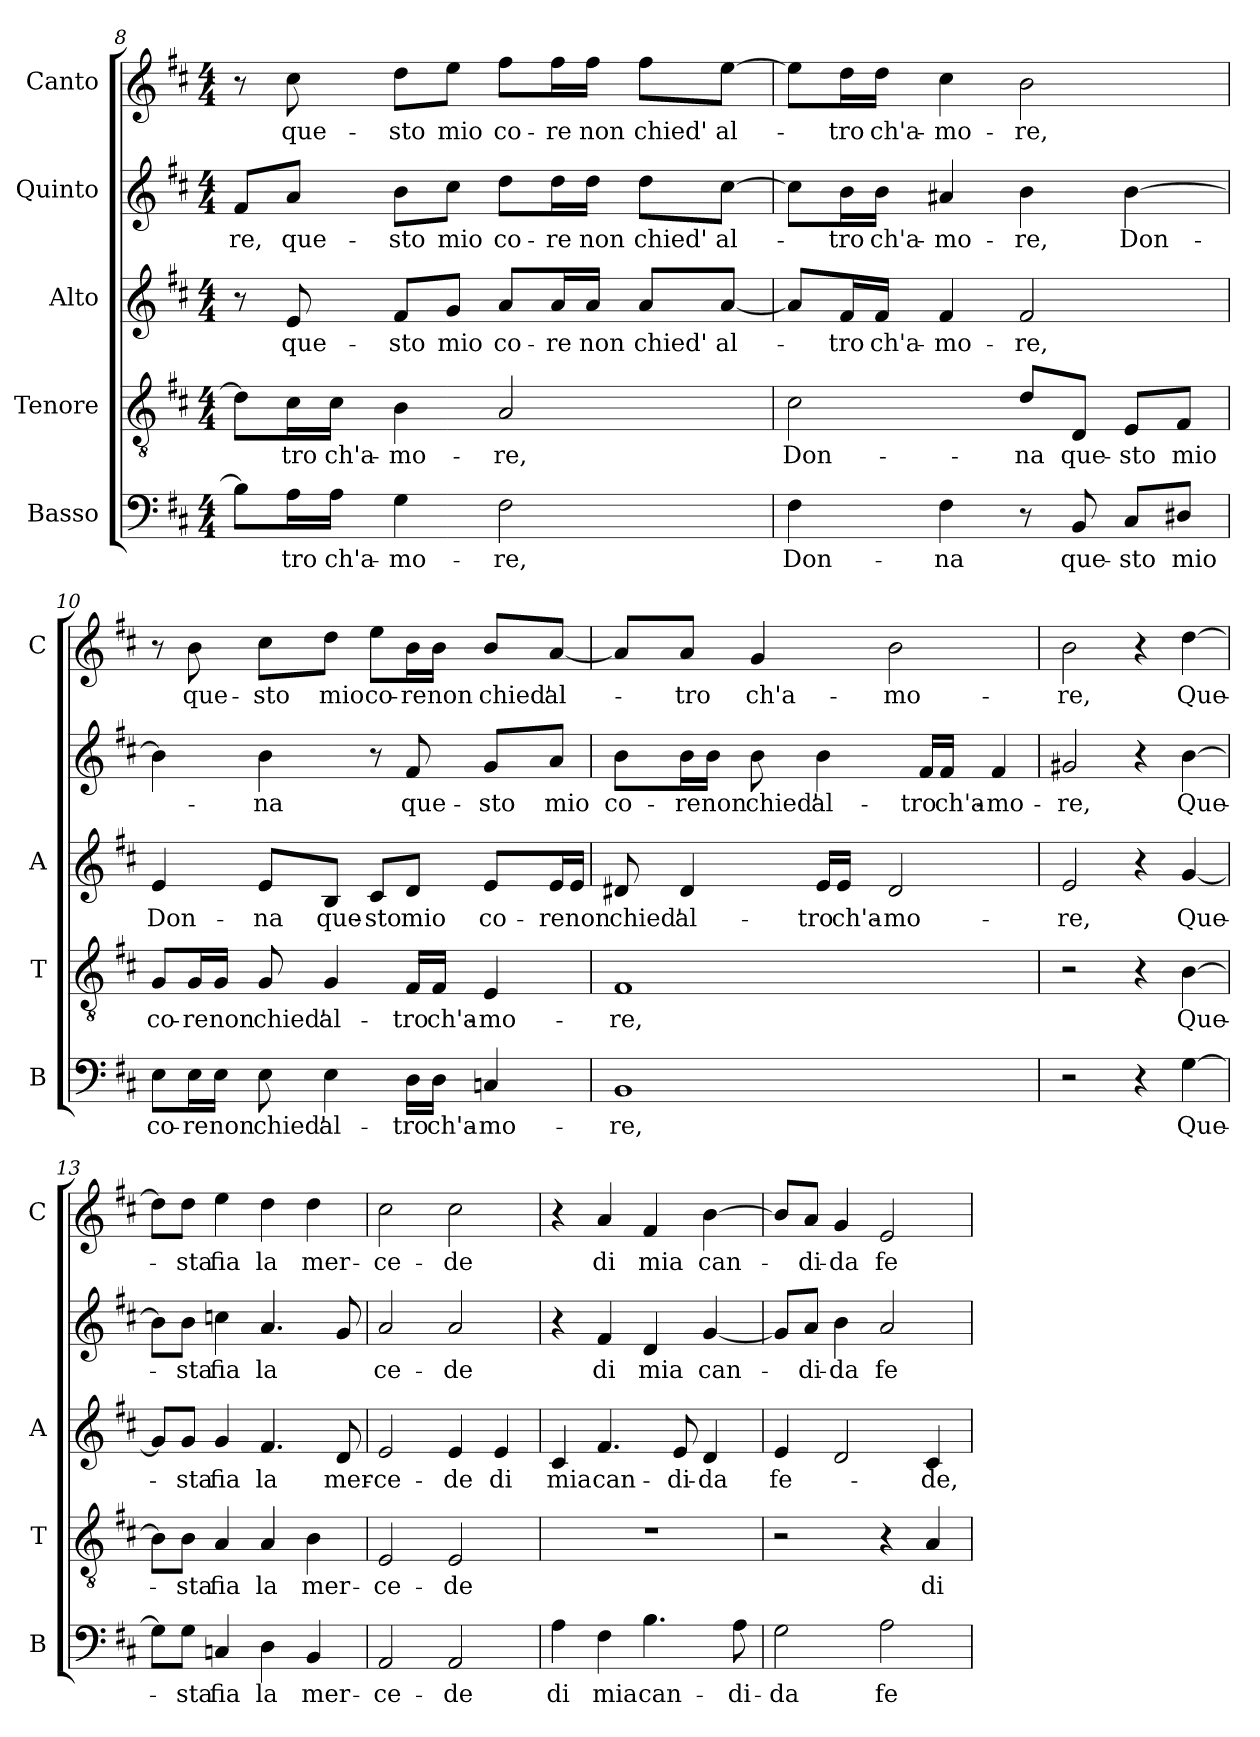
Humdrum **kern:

**kern	**text	**kern	**text	**kern	**text	**kern	**text	**kern	**text
*part5	*part5	*part4	*part4	*part3	*part3	*part2	*part2	*part1	*part1
*staff5	*staff5	*staff4	*staff4	*staff3	*staff3	*staff2	*staff2	*staff1	*staff1
*I"Basso	*	*I"Tenore	*	*I"Alto	*	*I"Quinto	*	*I"Canto	*
*I'B	*	*I'T	*	*I'A	*	*	*	*I'C	*
!!LO:PB:g=z
*clefF4	*	*clefGv2	*	*clefG2	*	*clefG2	*	*clefG2	*
*k[f#c#]	*	*k[f#c#]	*	*k[f#c#]	*	*k[f#c#]	*	*k[f#c#]	*
*D:	*	*D:	*	*D:	*	*D:	*	*D:	*
*M4/4	*	*M4/4	*	*M4/4	*	*M4/4	*	*M4/4	*
=8	=8	=8	=8	=8	=8	=8	=8	=8	=8
!	!	!	!	!	!	!	!LO:LY:b	!	!
8B\L]	.	8d\L]	.	8r	.	8f#/L	-re,	8r	.
!	!LO:LY:b	!	!LO:LY:b	!	!LO:LY:b	!	!LO:LY:b	!	!LO:LY:b
16A\L	-tro	16c#\L	-tro	8e/	que-	8a/J	que-	8cc#\	que-
!	!LO:LY:b	!	!LO:LY:b	!	!	!	!	!	!
16A\JJ	ch'a-	16c#\JJ	ch'a-	.	.	.	.	.	.
!	!LO:LY:b	!	!LO:LY:b	!	!LO:LY:b	!	!LO:LY:b	!	!LO:LY:b
4G\	-mo-	4B\	-mo-	8f#/L	-sto	8b\L	-sto	8dd\L	-sto
!	!	!	!	!	!LO:LY:b	!	!LO:LY:b	!	!LO:LY:b
.	.	.	.	8g/J	mio	8cc#\J	mio	8ee\J	mio
!	!LO:LY:b	!	!LO:LY:b	!	!LO:LY:b	!	!LO:LY:b	!	!LO:LY:b
2F#\	-re,	2A/	-re,	8a/L	co-	8dd\L	co-	8ff#\L	co-
!	!	!	!	!	!LO:LY:b	!	!LO:LY:b	!	!LO:LY:b
.	.	.	.	16a/L	-re	16dd\L	-re	16ff#\L	-re
!	!	!	!	!	!LO:LY:b	!	!LO:LY:b	!	!LO:LY:b
.	.	.	.	16a/JJ	non	16dd\JJ	non	16ff#\JJ	non
!	!	!	!	!	!LO:LY:b	!	!LO:LY:b	!	!LO:LY:b
.	.	.	.	8a/L	chied'	8dd\L	chied'	8ff#\L	chied'
!	!	!	!	!	!LO:LY:b	!	!LO:LY:b	!	!LO:LY:b
.	.	.	.	[8a/J	al-	[8cc#\J	al-	[8ee\J	al-
=9	=9	=9	=9	=9	=9	=9	=9	=9	=9
!	!LO:LY:b	!	!LO:LY:b	!	!	!	!	!	!
4F#\	Don-	2c#\	Don-	8a/L]	.	8cc#\L]	.	8ee\L]	.
!	!	!	!	!	!LO:LY:b	!	!LO:LY:b	!	!LO:LY:b
.	.	.	.	16f#/L	-tro	16b\L	-tro	16dd\L	-tro
!	!	!	!	!	!LO:LY:b	!	!LO:LY:b	!	!LO:LY:b
.	.	.	.	16f#/JJ	ch'a-	16b\JJ	ch'a-	16dd\JJ	ch'a-
!	!LO:LY:b	!	!	!	!LO:LY:b	!	!LO:LY:b	!	!LO:LY:b
4F#\	-na	.	.	4f#/	-mo-	4a#X/	-mo-	4cc#\	-mo-
!	!	!	!LO:LY:b	!	!LO:LY:b	!	!LO:LY:b	!	!LO:LY:b
8r	.	8d/L	-na	2f#/	-re,	4b\	-re,	2b\	-re,
!	!LO:LY:b	!	!LO:LY:b	!	!	!	!	!	!
8BB/	que-	8D/J	que-	.	.	.	.	.	.
!	!LO:LY:b	!	!LO:LY:b	!	!	!	!LO:LY:b	!	!
8C#/L	-sto	8E/L	-sto	.	.	[4b\	Don-	.	.
!	!LO:LY:b	!	!LO:LY:b	!	!	!	!	!	!
8D#X/J	mio	8F#/J	mio	.	.	.	.	.	.
=10	=10	=10	=10	=10	=10	=10	=10	=10	=10
!	!LO:LY:b	!	!LO:LY:b	!	!LO:LY:b	!	!	!	!
8E\L	co-	8G/L	co-	4e/	Don-	4b\]	.	8r	.
!	!LO:LY:b	!	!LO:LY:b	!	!	!	!	!	!LO:LY:b
16E\L	-re	16G/L	-re	.	.	.	.	8b\	que-
!	!LO:LY:b	!	!LO:LY:b	!	!	!	!	!	!
16E\JJ	non	16G/JJ	non	.	.	.	.	.	.
!	!LO:LY:b	!	!LO:LY:b	!	!LO:LY:b	!	!LO:LY:b	!	!LO:LY:b
8E\	chied'	8G/	chied'	8e/L	-na	4b\	-na	8cc#\L	-sto
!	!LO:LY:b	!	!LO:LY:b	!	!LO:LY:b	!	!	!	!LO:LY:b
4E\	al-	4G/	al-	8B/J	que-	.	.	8dd\J	mio
!	!	!	!	!	!LO:LY:b	!	!	!	!LO:LY:b
.	.	.	.	8c#/L	-sto	8r	.	8ee\L	co-
!	!LO:LY:b	!	!LO:LY:b	!	!LO:LY:b	!	!LO:LY:b	!	!LO:LY:b
16D\LL	-tro	16F#/LL	-tro	8d/J	mio	8f#/	que-	16b\L	-re
!	!LO:LY:b	!	!LO:LY:b	!	!	!	!	!	!LO:LY:b
16D\JJ	ch'a-	16F#/JJ	ch'a-	.	.	.	.	16b\JJ	non
!	!LO:LY:b	!	!LO:LY:b	!	!LO:LY:b	!	!LO:LY:b	!	!LO:LY:b
4Cn/	-mo-	4E/	-mo-	8e/L	co-	8g/L	-sto	8b/L	chied'
!	!	!	!	!	!LO:LY:b	!	!LO:LY:b	!	!LO:LY:b
.	.	.	.	16e/L	-re	8a/J	mio	[8a/J	al-
!	!	!	!	!	!LO:LY:b	!	!	!	!
.	.	.	.	16e/JJ	non	.	.	.	.
!!LO:LB:g=z
=11	=11	=11	=11	=11	=11	=11	=11	=11	=11
!	!LO:LY:b	!	!LO:LY:b	!	!LO:LY:b	!	!LO:LY:b	!	!
1BB	-re,	1F#	-re,	8d#X/	chied'	8b\L	co-	8a/L]	.
!	!	!	!	!	!LO:LY:b	!	!LO:LY:b	!	!LO:LY:b
.	.	.	.	4d#/	al-	16b\L	-re	8a/J	-tro
!	!	!	!	!	!	!	!LO:LY:b	!	!
.	.	.	.	.	.	16b\JJ	non	.	.
!	!	!	!	!	!	!	!LO:LY:b	!	!LO:LY:b
.	.	.	.	.	.	8b\	chied'	4g/	ch'a-
!	!	!	!	!	!LO:LY:b	!	!LO:LY:b	!	!
.	.	.	.	16e/LL	-tro	4b\	al-	.	.
!	!	!	!	!	!LO:LY:b	!	!	!	!
.	.	.	.	16e/JJ	ch'a-	.	.	.	.
!	!	!	!	!	!LO:LY:b	!	!	!	!LO:LY:b
.	.	.	.	2d#/	-mo-	.	.	2b\	-mo-
!	!	!	!	!	!	!	!LO:LY:b	!	!
.	.	.	.	.	.	16f#/LL	-tro	.	.
!	!	!	!	!	!	!	!LO:LY:b	!	!
.	.	.	.	.	.	16f#/JJ	ch'a-	.	.
!	!	!	!	!	!	!	!LO:LY:b	!	!
.	.	.	.	.	.	4f#/	-mo-	.	.
=12	=12	=12	=12	=12	=12	=12	=12	=12	=12
!	!	!	!	!	!LO:LY:b	!	!LO:LY:b	!	!LO:LY:b
2r	.	2r	.	2e/	-re,	2g#X/	re,	2b\	-re,
4r	.	4r	.	4r	.	4r	.	4r	.
!	!LO:LY:b	!	!LO:LY:b	!	!LO:LY:b	!	!LO:LY:b	!	!LO:LY:b
[4G\	Que-	[4B\	Que-	[4g/	Que-	[4b\	Que-	[4dd\	Que-
=13	=13	=13	=13	=13	=13	=13	=13	=13	=13
8G\L]	.	8B\L]	.	8g/L]	.	8b\L]	.	8dd\L]	.
!	!LO:LY:b	!	!LO:LY:b	!	!LO:LY:b	!	!LO:LY:b	!	!LO:LY:b
8G\J	-sta	8B\J	-sta	8g/J	-sta	8b\J	-sta	8dd\J	-sta
!	!LO:LY:b	!	!LO:LY:b	!	!LO:LY:b	!	!LO:LY:b	!	!LO:LY:b
4Cn/	fia	4A/	fia	4g/	fia	4ccn\	fia	4ee\	fia
!	!LO:LY:b	!	!LO:LY:b	!	!LO:LY:b	!	!LO:LY:b	!	!LO:LY:b
4D\	la	4A/	la	4.f#/	la	4.a/	la	4dd\	la
!	!LO:LY:b	!	!LO:LY:b	!	!	!	!	!	!LO:LY:b
4BB/	mer-	4B\	mer-	.	.	.	.	4dd\	mer-
!	!	!	!	!	!LO:LY:b	!	!	!	!
.	.	.	.	8d/	mer-	8g/	.	.	.
=14	=14	=14	=14	=14	=14	=14	=14	=14	=14
!	!LO:LY:b	!	!LO:LY:b	!	!LO:LY:b	!	!LO:LY:b	!	!LO:LY:b
2AA/	-ce-	2E/	-ce-	2e/	-ce-	2a/	ce-	2cc#\	-ce-
!	!LO:LY:b	!	!LO:LY:b	!	!LO:LY:b	!	!LO:LY:b	!	!LO:LY:b
2AA/	-de	2E/	-de	4e/	-de	2a/	-de	2cc#\	-de
!	!	!	!	!	!LO:LY:b	!	!	!	!
.	.	.	.	4e/	di	.	.	.	.
=15	=15	=15	=15	=15	=15	=15	=15	=15	=15
!	!LO:LY:b	!	!	!	!LO:LY:b	!	!	!	!
4A\	di	1r	.	4c#/	mia	4r	.	4r	.
!	!LO:LY:b	!	!	!	!LO:LY:b	!	!LO:LY:b	!	!LO:LY:b
4F#\	mia	.	.	4.f#/	can-	4f#/	di	4a/	di
!	!LO:LY:b	!	!	!	!	!	!LO:LY:b	!	!LO:LY:b
4.B\	can-	.	.	.	.	4d/	mia	4f#/	mia
!	!	!	!	!	!LO:LY:b	!	!	!	!
.	.	.	.	8e/	-di-	.	.	.	.
!	!	!	!	!	!LO:LY:b	!	!LO:LY:b	!	!LO:LY:b
.	.	.	.	4d/	-da	[4g/	can-	[4b\	can-
!	!LO:LY:b	!	!	!	!	!	!	!	!
8A\	-di-	.	.	.	.	.	.	.	.
!!LO:LB:g=z
=16	=16	=16	=16	=16	=16	=16	=16	=16	=16
!	!LO:LY:b	!	!	!	!LO:LY:b	!	!	!	!
2G\	-da	2r	.	4e/	fe-	8g/L]	.	8b/L]	.
!	!	!	!	!	!	!	!LO:LY:b	!	!LO:LY:b
.	.	.	.	.	.	8a/J	-di-	8a/J	-di-
!	!	!	!	!	!	!	!LO:LY:b	!	!LO:LY:b
.	.	.	.	2d/	.	4b\	-da	4g/	-da
!	!LO:LY:b	!	!	!	!	!	!LO:LY:b	!	!LO:LY:b
2A\	fe-	4r	.	.	.	2a/	fe-	2e/	fe-
!	!	!	!LO:LY:b	!	!LO:LY:b	!	!	!	!
.	.	4A/	di	4c#/	-de,	.	.	.	.
=	=	=	=	=	=	=	=	=	=
*-	*-	*-	*-	*-	*-	*-	*-	*-	*-
